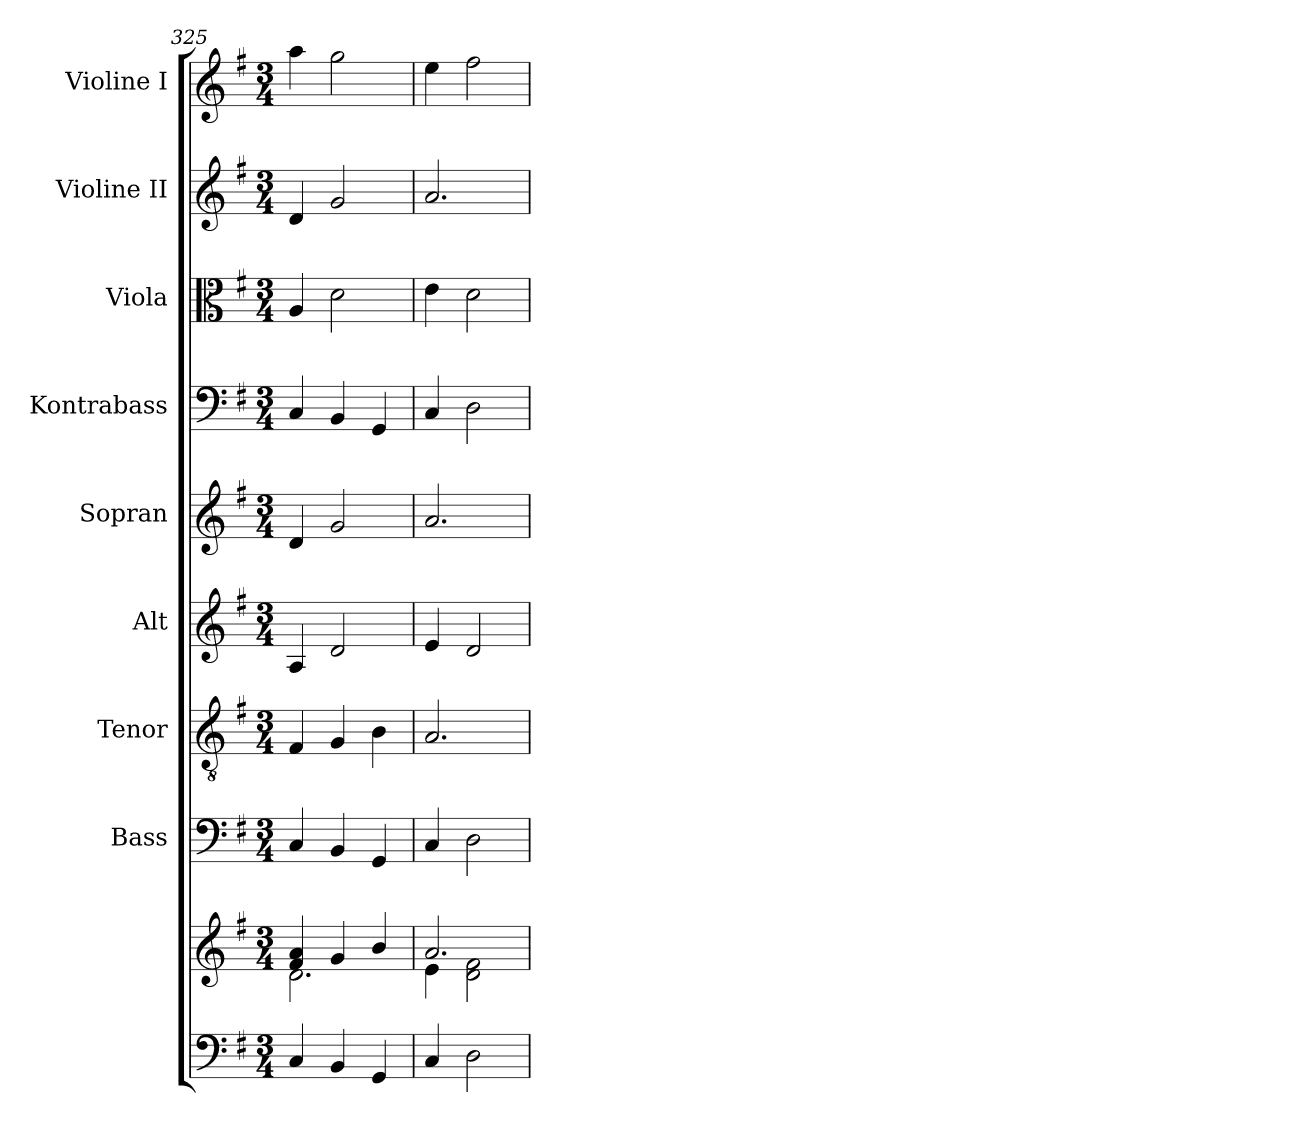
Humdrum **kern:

**kern	**kern	**kern	**kern	**kern	**kern	**kern	**kern	**kern	**kern
*part9	*part9	*part8	*part7	*part6	*part5	*part4	*part3	*part2	*part1
*staff10	*staff9	*staff8	*staff7	*staff6	*staff5	*staff4	*staff3	*staff2	*staff1
*	*	*I"Bass	*I"Tenor	*I"Alt	*I"Sopran	*I"Kontrabass	*I"Viola	*I"Violine II	*I"Violine I
*	*	*I'B.	*I'T.	*I'A.	*I'S.	*I'Kb.	*I'Vla.	*I'Vl. II	*I'Vl. I
*clefF4	*clefG2	*clefF4	*clefGv2	*clefG2	*clefG2	*clefF4	*clefC3	*clefG2	*clefG2
*	*	*	*	*	*	*ITrd7c12	*	*	*
*k[f#]	*k[f#]	*k[f#]	*k[f#]	*k[f#]	*k[f#]	*k[f#]	*k[f#]	*k[f#]	*k[f#]
*G:	*G:	*G:	*G:	*G:	*G:	*G:	*G:	*G:	*G:
*M3/4	*M3/4	*M3/4	*M3/4	*M3/4	*M3/4	*M3/4	*M3/4	*M3/4	*M3/4
=325	=325	=325	=325	=325	=325	=325	=325	=325	=325
*	*^	*	*	*	*	*	*	*	*
4C/	4f#/ 4a/	2.d\	4C/	4F#/	4A/	4d/	4CC/	4A/	4d/	4aa\
4BB/	4g/	.	4BB/	4G/	2d/	2g/	4BBB/	2d\	2g/	2gg\
4GG/	4b/	.	4GG/	4B\	.	.	4GGG/	.	.	.
=326	=326	=326	=326	=326	=326	=326	=326	=326	=326	=326
4C/	2.a/	4e\	4C/	2.A/	4e/	2.a/	4CC/	4e\	2.a/	4ee\
2D\	.	2d\ 2f#\	2D\	.	2d/	.	2DD\	2d\	.	2ff#\
*	*v	*v	*	*	*	*	*	*	*	*
=	=	=	=	=	=	=	=	=	=
*-	*-	*-	*-	*-	*-	*-	*-	*-	*-
